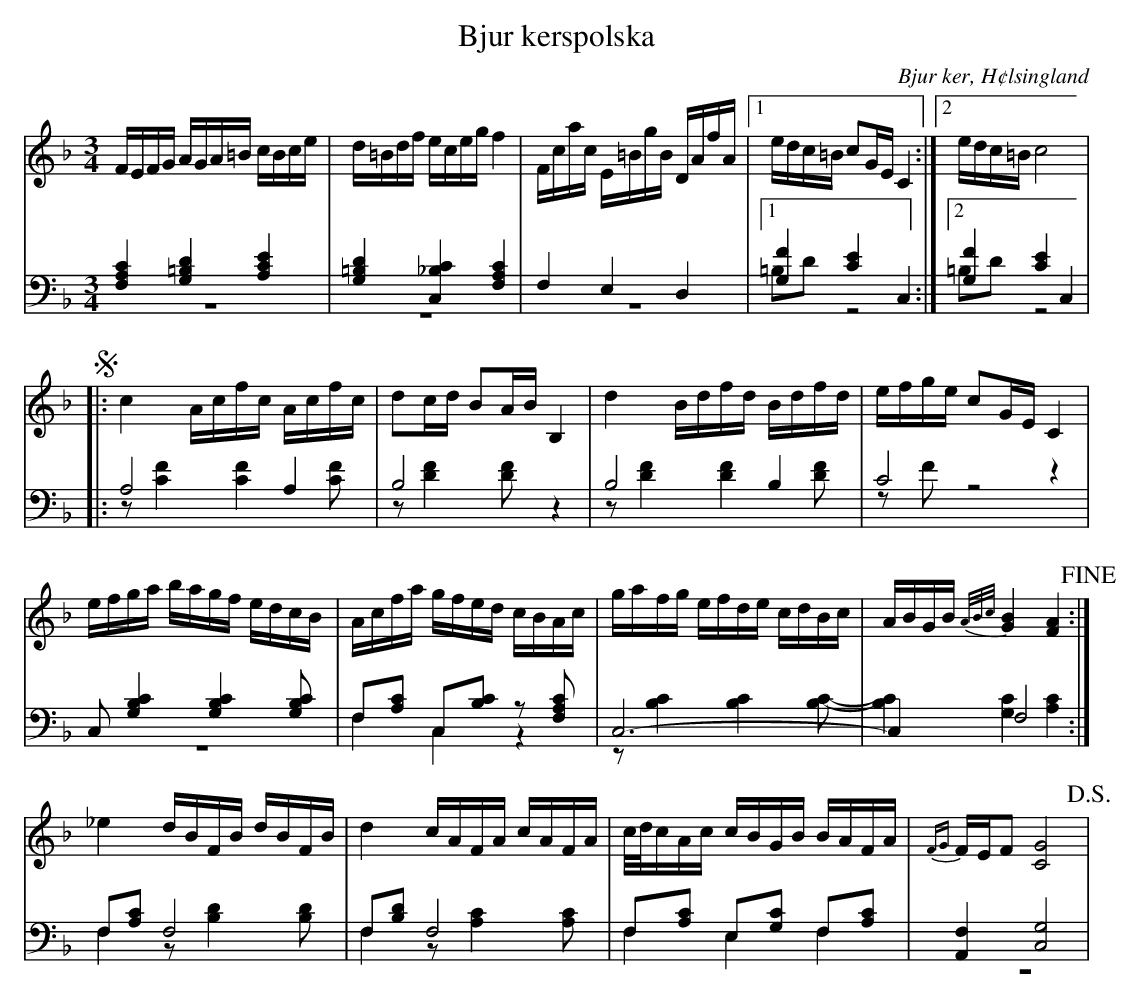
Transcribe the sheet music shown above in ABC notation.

X:1
T: Bjur kerspolska
O: Bjur ker, H¢lsingland
M: 3/4
L: 1/16
K: F
V:1
V:2
V:3 merge
V:1
FEFG AGA=B cBce|d=Bdf eceg f4|Fcac E=BgB DAfA|1 edc=B c2GE C4:|2 edc=B c8 |
!segno! |:c4 Acfc Acfc|d2cd B2AB B,4|d4 Bdfd Bdfd|efge c2GE C4|
efga bagf edcB|Acfa gfed cBAc|gafg efde cdBc|ABGB {A/B/c/}[G4B4] [F4A4] !fine!:|
_e4 dBFB dBFB|d4 cAFA cAFA|c/d/cAc cBGB BAFA|{FG}FEF2 [C8G8] !D.S.!|
V:2 clef=bass
[F,4A,4C4] [G,4=B,4D4] [A,4C4E4]|[G,4=B,4D4] [C,4_B,4C4] [F,4A,4C4]|F,4 E,4 D,4|1 [G,4F4] [C4E4] C,4:|2 [G,4F4] [C4E4] C,4 |
|:A,8 A,4|B,8 z4|B,8  B,4|C8 z4|
C,2 [G,4B,4C4] [G,4B,4C4] [G,2B,2C2]|F,2[A,2C2] C,2[B,2C2] z2 [F,2A,2C2]|C,12-|C,4 F,8:|
F,2[A,2C2] F,8|F,2[B,2D2] F,8|F,2[A,2C2] E,2[G,2C2] F,2[A,2C2]|[A,,4F,4] [C,8G,8] |
V:3 clef=bass
z12|z12|z12|1 =B,2D2 z8:|2 =B,2D2 z8|
|:z2 [C4F4] [C4F4] [C2F2]|z2 [D4F4] [D2F2] z4|z2 [D4F4] [D4F4] [D2F2]|z2 F2 z8|
z12|F,4 C,4 z4|z2 [B,4C4] [B,4C4] [B,2C2]-|[B,4C4] [G,4C4] [A,4C4]:|
F,4 z2 [B,4D4] [B,2D2]|F,4 z2 [A,4C4] [A,2C2]|F,4 E,4 F,4|z12|
